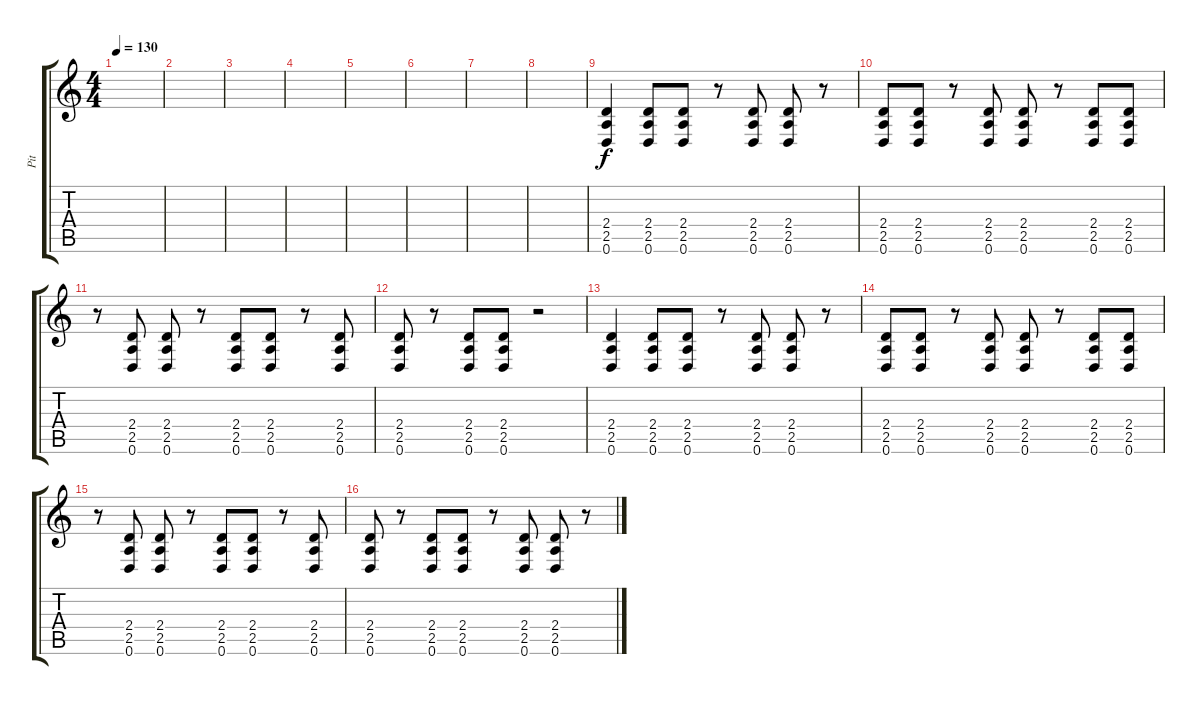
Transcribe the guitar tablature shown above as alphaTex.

\track ("Pit" "Pit") {instrument distortionguitar}
\staff {score tabs}
\tuning (D4 A3 F3 C3 G2 D2) {hide}
\ts (4 4)
\tempo 130
\clef g2
\ks c
|
|
|
|
|
|
|
|
(2.4 2.5 0.6).4 (2.4 2.5 0.6).8 (2.4 2.5 0.6).8 r.8 (2.4 2.5 0.6).8 (2.4 2.5 0.6).8 r.8 |
(2.4 2.5 0.6).8 (2.4 2.5 0.6).8 r.8 (2.4 2.5 0.6).8 (2.4 2.5 0.6).8 r.8 (2.4 2.5 0.6).8 (2.4 2.5 0.6).8 |
r.8 (2.4 2.5 0.6).8 (2.4 2.5 0.6).8 r.8 (2.4 2.5 0.6).8 (2.4 2.5 0.6).8 r.8 (2.4 2.5 0.6).8 |
(2.4 2.5 0.6).8 r.8 (2.4 2.5 0.6).8 (2.4 2.5 0.6).8 r.2 |
(2.4 2.5 0.6).4 (2.4 2.5 0.6).8 (2.4 2.5 0.6).8 r.8 (2.4 2.5 0.6).8 (2.4 2.5 0.6).8 r.8 |
(2.4 2.5 0.6).8 (2.4 2.5 0.6).8 r.8 (2.4 2.5 0.6).8 (2.4 2.5 0.6).8 r.8 (2.4 2.5 0.6).8 (2.4 2.5 0.6).8 |
r.8 (2.4 2.5 0.6).8 (2.4 2.5 0.6).8 r.8 (2.4 2.5 0.6).8 (2.4 2.5 0.6).8 r.8 (2.4 2.5 0.6).8 |
(2.4 2.5 0.6).8 r.8 (2.4 2.5 0.6).8 (2.4 2.5 0.6).8 r.8 (2.4 2.5 0.6).8 (2.4 2.5 0.6).8 r.8
